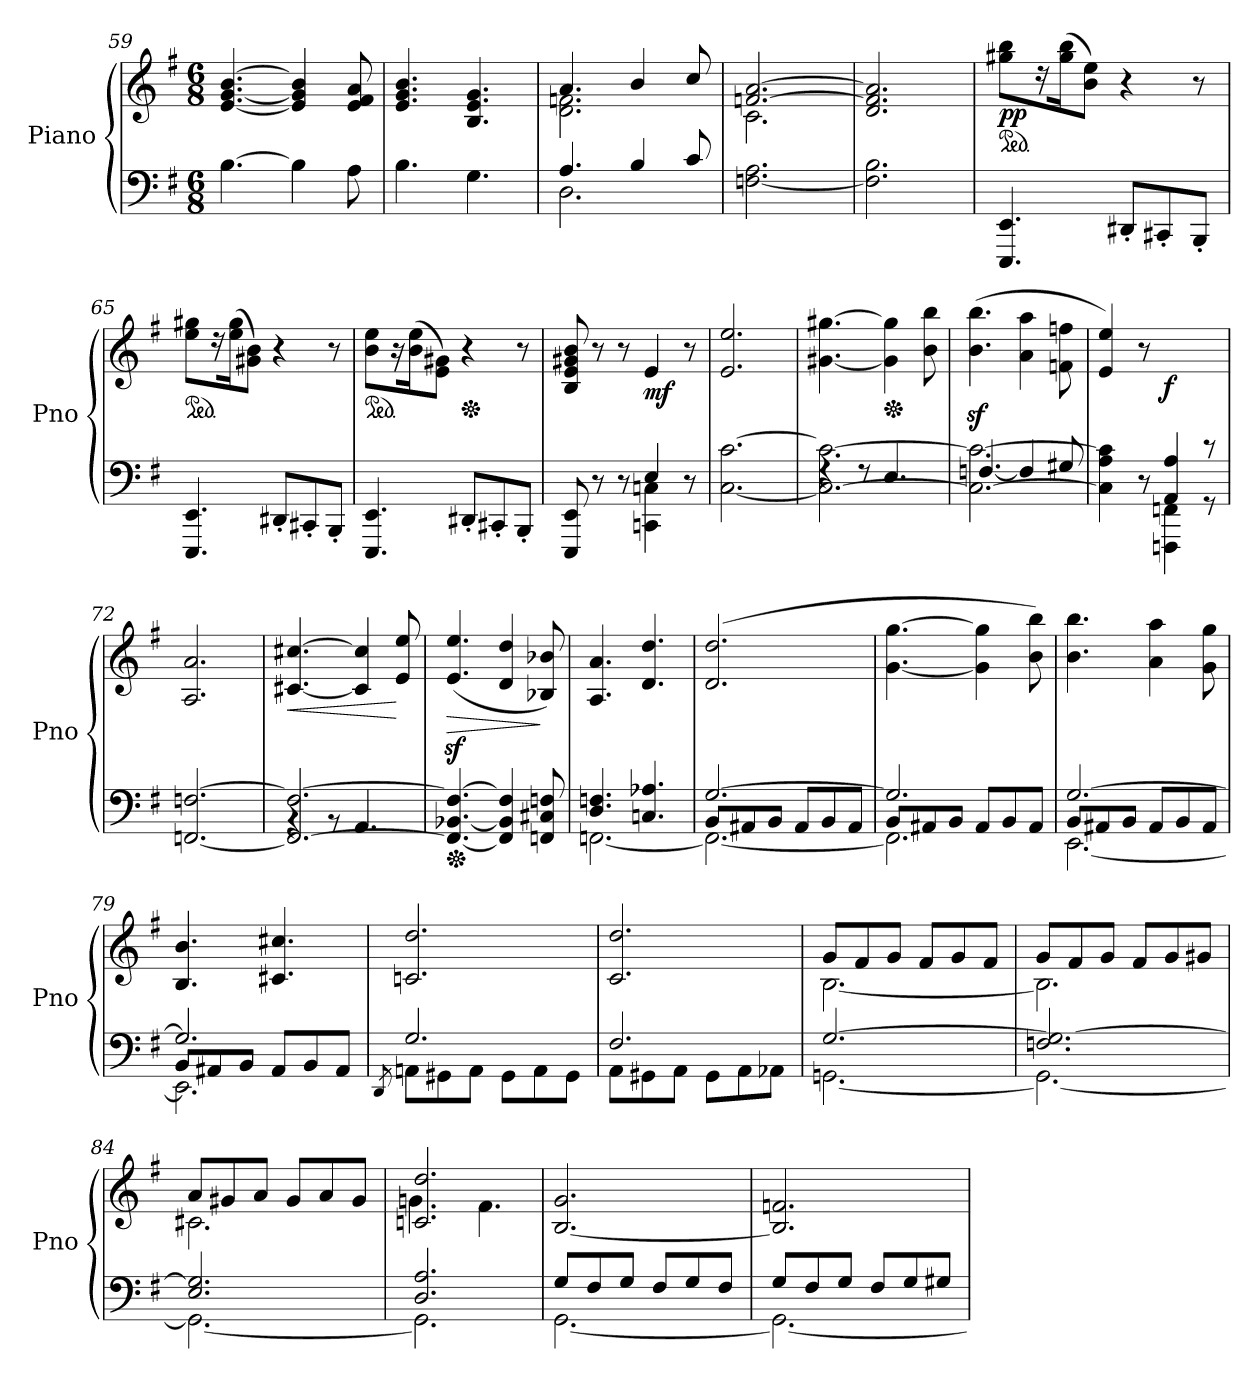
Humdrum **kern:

**kern	**kern	**dynam
*part1	*part1	*part1
*staff2	*staff1	*staff1/2
*I"Piano	*	*
*I'Pno	*	*
*clefF4	*clefG2	*
*k[f#]	*k[f#]	*
*G:	*G:	*
*M6/8	*M6/8	*
=59	=59	=59
[4.B\	[4.e/ [4.g/ [4.b/	.
4B\]	4e/] 4g/] 4b/]	.
8A\	8e/ 8f#/ 8a/	.
=60	=60	=60
4.B\	4.e/ 4.g/ 4.b/	.
4.G\	4.B/ 4.e/ 4.g/	.
=61	=61	=61
*^	*^	*
4.A/	2.D\	4.a/	2.d\ 2.fn\	.
4B/	.	4b/	.	.
8c/	.	8cc/	.	.
*v	*v	*	*	*
=62	=62	=62	=62
[2.Fn\ 2.A\	[2.fn/ [2.a/	2.c\	.
*	*v	*v	*
!!LO:LB:g=z
=63	=63	=63
2.F\] 2.B\	2.d/ 2.f/] 2.a/]	.
=64	=64	=64
*	*ped	*
!	!	!LO:DY:b
4.EEE/ 4.EE/	8gg#X\ 8bb\L	pp
.	16rdd	.
.	(16gg#\ 16bb\K	.
.	8b\ 8ee\J)	.
8DD#X'/L	4r	.
8CC#X'/	.	.
8BBB'/J	8r	.
=65	=65	=65
*	*ped	*
4.EEE/ 4.EE/	8ee\ 8gg#X\L	.
.	16rdd	.
.	(16ee\ 16gg#\K	.
.	8g#X\ 8b\J)	.
8DD#X'/L	4r	.
8CC#X'/	.	.
8BBB'/J	8r	.
=66	=66	=66
*	*ped	*
4.EEE/ 4.EE/	8b\ 8ee\L	.
.	16r	.
.	(16b\ 16ee\K	.
.	8e\ 8g#X\J)	.
*	*Xped	*
8DD#X'/L	4r	.
8CC#X'/	.	.
8BBB'/J	8r	.
=67	=67	=67
*^	*	*
4.ryy	8EEE/ 8EE/	8B/ 8e/ 8g#X/ 8b/	.
.	8r	8r	.
.	8r	8r	.
!	!	!	!LO:DY:b
4E/	4CCn\ 4Cn\	4e/	mf
8ryy	8r	8r	.
*v	*v	*	*
=68	=68	=68
[2.C\ [2.c\	2.e/ 2.ee/	.
=69	=69	=69
*^	*	*
2.C\_ 2.c\_	4rF	[4.g#X\ [4.gg#X\	.
.	8rF	.	.
*	*	*Xped	*
.	4.E/	4g#\] 4gg#\]	.
.	.	8b\ 8bb\	.
!!LO:LB:g=z
=70	=70	=70	=70
2.C\_ 2.c\_	[4.Fn/	(4.b\z< 4.bb\z<	.
.	4F/]	4a\ 4aa\	.
.	8G#X/	8fn\ 8ffn\	.
=71	=71	=71	=71
4.ryy	4C\] 4A\ 4c\]	4e/ 4ee/)	.
.	8r	8r	.
!	!	!	!LO:DY:b
4AA/ 4A/	4FFFn\ 4FFn\	4ryy	f
8ryy	8rGG	8rEE	.
*v	*v	*	*
=72	=72	=72
[2.FFn/ [2.Fn/	2.A/ 2.a/	.
=73	=73	=73
*^	*	*
!	!	!	!LO:HP:b
2.FF/_ 2.F/_	4rBB	[4.c#X/ [4.cc#X/	<
.	8rBB	.	.
.	4.AA/	4c#/] 4cc#/]	.
.	.	8e/ 8ee/	[
*v	*v	*	*
=74	=74	=74
*Xped	*	*
!	!	!LO:HP:b
4.FF/_ [4.BB-X/ 4.F/_	(4.e/z< 4.ee/z<	>
4FF/] 4BB-/] 4F/]	4d/ 4dd/	.
8FFn/ 8C#X/ 8Fn/	8B-X/ 8b-X/)	]
=75	=75	=75
*^	*	*
4.D/ 4.Fn/	[2.FFn\	4.A/ 4.a/	.
4.Cn/ 4.A-X/	.	4.d/ 4.dd/	.
=76	=76	=76	=76
*	*^	*	*
[2.G/	2.FF\_	8BB/L	(2.d/ 2.dd/	.
.	.	8AA#X/	.	.
.	.	8BB/J	.	.
.	.	8AA#/L	.	.
.	.	8BB/	.	.
.	.	8AA#/J	.	.
!!LO:LB:g=z
=77	=77	=77	=77	=77
2.G/]	2.FF\]	8BB/L	[4.g\ [4.gg\	.
.	.	8AA#X/	.	.
.	.	8BB/J	.	.
.	.	8AA#/L	4g\] 4gg\]	.
.	.	8BB/	.	.
.	.	8AA#/J	8b\ 8bb\)	.
=78	=78	=78	=78	=78
[2.G/	[2.EE\	8BB/L	4.b\ 4.bb\	.
.	.	8AA#X/	.	.
.	.	8BB/J	.	.
.	.	8AA#/L	4a\ 4aa\	.
.	.	8BB/	.	.
.	.	8AA#/J	8g\ 8gg\	.
=79	=79	=79	=79	=79
2.G/]	2.EE\]	8BB/L	4.B/ 4.b/	.
.	.	8AA#X/	.	.
.	.	8BB/J	.	.
.	.	8AA#/L	4.c#X/ 4.cc#X/	.
.	.	8BB/	.	.
.	.	8AA#/J	.	.
*	*v	*v	*	*
=80	=80	=80	=80
.	8qDD/	.	.
2.G/	8AAn\L	2.cn/ 2.dd/	.
.	8GG#X\	.	.
.	8AA\J	.	.
.	8GG#\L	.	.
.	8AA\	.	.
.	8GG#\J	.	.
=81	=81	=81	=81
2.F#/	8AA\L	2.c/ 2.dd/	.
.	8GG#X\	.	.
.	8AA\J	.	.
.	8GG#\L	.	.
.	8AA\	.	.
.	8AA-X\J	.	.
=82	=82	=82	=82
*	*	*^	*
[2.G/	[2.GGn\	8g/L	[2.B\	.
.	.	8f#/	.	.
.	.	8g/J	.	.
.	.	8f#/L	.	.
.	.	8g/	.	.
.	.	8f#/J	.	.
!!LO:LB:g=z	!!
=83	=83	=83	=83	=83
2.Fn/ 2.G/_	2.GG\_	8g/L	2.B\]	.
.	.	8f#/	.	.
.	.	8g/J	.	.
.	.	8f#/L	.	.
.	.	8g/	.	.
.	.	8g#X/J	.	.
=84	=84	=84	=84	=84
2.E/ 2.G/]	2.GG\_	8a/L	2.c#X\	.
.	.	8g#X/	.	.
.	.	8a/J	.	.
.	.	8g#/L	.	.
.	.	8a/	.	.
.	.	8g#/J	.	.
=85	=85	=85	=85	=85
2.D/ 2.A/	2.GG\]	2.cn/ 2.dd/	4.gn:\	.
.	.	.	4.f#\	.
*	*	*v	*v	*
=86	=86	=86	=86
8G/L	[2.GG\	[2.B/ 2.g/	.
8F#/	.	.	.
8G/J	.	.	.
8F#/L	.	.	.
8G/	.	.	.
8F#/J	.	.	.
=87	=87	=87	=87
8G/L	2.GG\_	2.B/] 2.fn/	.
8F#/	.	.	.
8G/J	.	.	.
8F#/L	.	.	.
8G/	.	.	.
8G#X/J	.	.	.
*v	*v	*	*
=	=	=
*-	*-	*-
